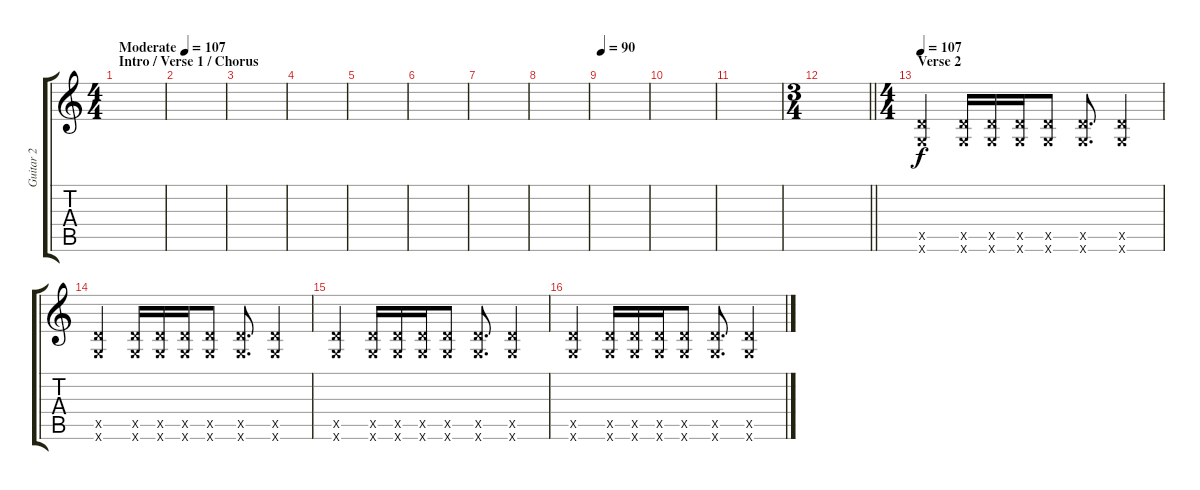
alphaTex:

\track ("Guitar 2" "Guitar 2") {instrument electricguitarmuted}
\staff {score tabs}
\tuning (E4 B3 G3 D3 A2 E2) {hide}
\ts (4 4)
\section ("" "Intro / Verse 1 / Chorus")
\tempo (107 "Moderate")
\clef g2
\ks c
|
|
|
|
|
|
|
|
\tempo 90
|
|
|
\ts (3 4)
\barLineRight lightlight
|
\ts (4 4)
\section ("" "Verse 2")
\tempo 107
(5.5{x} 3.6{x}).4 (5.5{x} 3.6{x}).16 (5.5{x} 3.6{x}).16 (5.5{x} 3.6{x}).16 (5.5{x} 3.6{x}).8 (5.5{x} 3.6{x}).8{d} (5.5{x} 3.6{x}).4 |
(5.5{x} 3.6{x}).4 (5.5{x} 3.6{x}).16 (5.5{x} 3.6{x}).16 (5.5{x} 3.6{x}).16 (5.5{x} 3.6{x}).8 (5.5{x} 3.6{x}).8{d} (5.5{x} 3.6{x}).4 |
(5.5{x} 3.6{x}).4 (5.5{x} 3.6{x}).16 (5.5{x} 3.6{x}).16 (5.5{x} 3.6{x}).16 (5.5{x} 3.6{x}).8 (5.5{x} 3.6{x}).8{d} (5.5{x} 3.6{x}).4 |
(5.5{x} 3.6{x}).4 (5.5{x} 3.6{x}).16 (5.5{x} 3.6{x}).16 (5.5{x} 3.6{x}).16 (5.5{x} 3.6{x}).8 (5.5{x} 3.6{x}).8{d} (5.5{x} 3.6{x}).4
